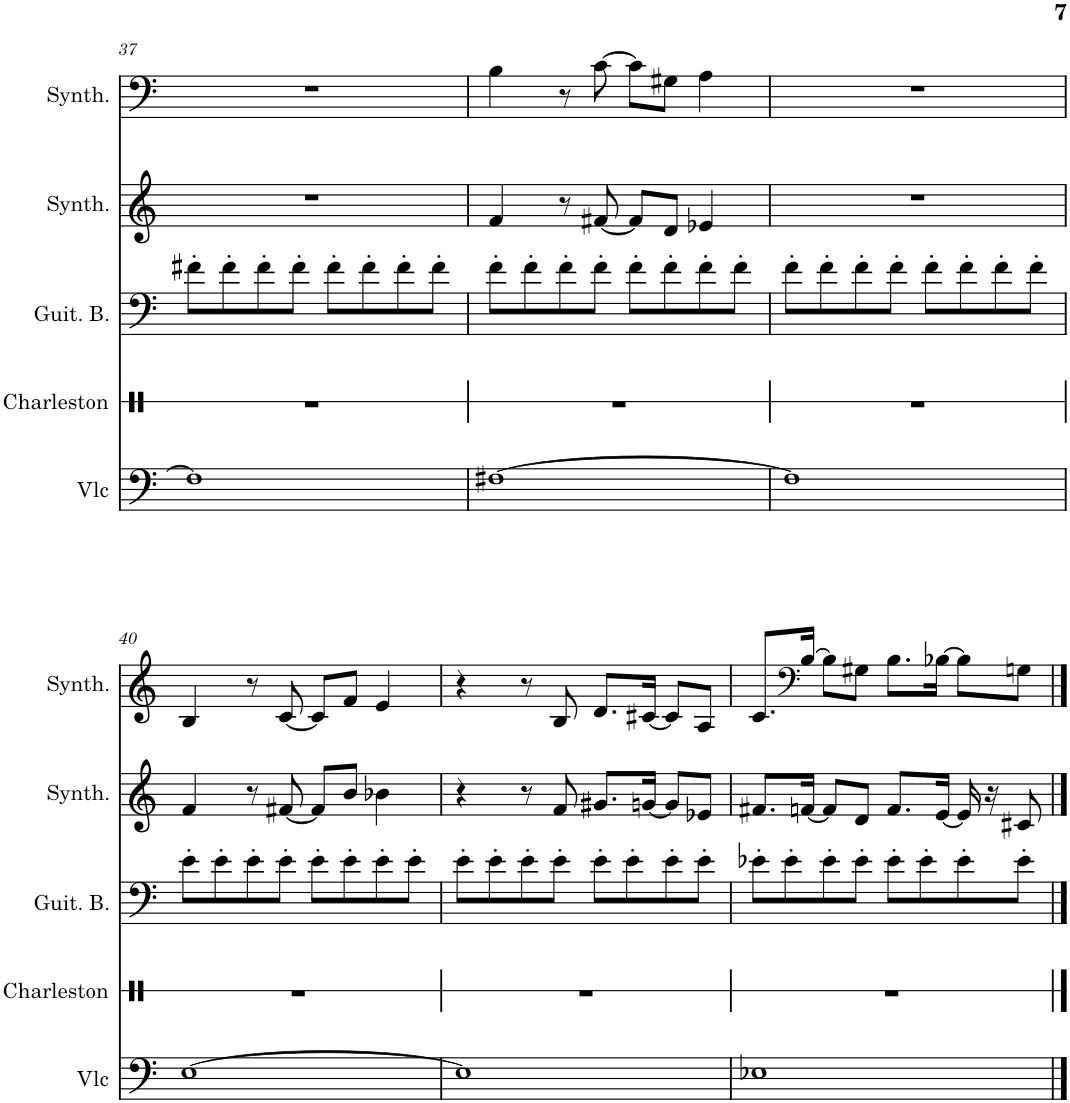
**kern	**kern	**kern	**kern	**kern
*part5	*part4	*part3	*part2	*part1
*staff5	*staff4	*staff3	*staff2	*staff1
*I"Violoncelle, Triangle	*I"Charleston, Noise	*I"Guitare Basse, Triangle	*I"Synthétiseur d'effets, Square B	*I"Synthétiseur d'effets, Square A
*I'Vlc	*I'Charleston	*I'Guit. B.	*I'Synth.	*I'Synth.
!!LO:PB:g=z
*clefF4	*clefX	*clefF4	*clefF4	*clefF4
*	*	*Trd7c12	*	*
*k[]	*k[]	*k[]	*k[]	*k[]
*M4/4	*M4/4	*M4/4	*M4/4	*M4/4
=37	=37	=37	=37	=37
1F#]	1r	8f#X'\L	1r	1r
.	.	8f#'\	.	.
.	.	8f#'\	.	.
.	.	8f#'\J	.	.
.	.	8f#'\L	.	.
.	.	8f#'\	.	.
.	.	8f#'\	.	.
.	.	8f#'\J	.	.
=38	=38	=38	=38	=38
[1F#X	1r	8f'\L	4f/	4B\
.	.	8f'\	.	.
.	.	8f'\	8r	8r
.	.	8f'\J	[8f#X/	[8c\
.	.	8f'\L	8f#/L]	8c\L]
.	.	8f'\	8d/J	8G#X\J
.	.	8f'\	4e-X/	4A\
.	.	8f'\J	.	.
=39	=39	=39	=39	=39
1F#]	1r	8f'\L	1r	1r
.	.	8f'\	.	.
.	.	8f'\	.	.
.	.	8f'\J	.	.
.	.	8f'\L	.	.
.	.	8f'\	.	.
.	.	8f'\	.	.
.	.	8f'\J	.	.
!!LO:LB:g=z
=40	=40	=40	=40	=40
[1E	1r	8e'\L	4f/	4B/
.	.	8e'\	.	.
.	.	8e'\	8r	8r
.	.	8e'\J	[8f#X/	[8c/
.	.	8e'\L	8f#/L]	8c/L]
.	.	8e'\	8b/J	8f/J
.	.	8e'\	4b-X\	4e/
.	.	8e'\J	.	.
=41	=41	=41	=41	=41
1E]	1r	8e'\L	4r	4r
.	.	8e'\	.	.
.	.	8e'\	8r	8r
.	.	8e'\J	8f/	8B/
.	.	8e'\L	8.g#X/L	8.d/L
.	.	8e'\	.	.
.	.	.	[16gn/Jk	[16c#X/Jk
.	.	8e'\	8g/L]	8c#/L]
.	.	8e'\J	8e-X/J	8A/J
=42	=42	=42	=42	=42
1E-X	1r	8e-X'\L	8.f#X/L	8.c/L
.	.	8e-'\	.	.
*	*	*	*	*clefF4
.	.	.	[16fn/Jk	[16B/Jk
.	.	8e-'\	8f/L]	8B\L]
.	.	8e-'\J	8d/J	8G#X\J
.	.	8e-'\L	8.f/L	8.B\L
.	.	8e-'\	.	.
.	.	.	[16e/Jk	[16B-X\Jk
.	.	8e-'\	16e/]	8B-\L]
.	.	.	16r	.
.	.	8e-'\J	8c#X/	8Gn\J
==	==	==	==	==
*-	*-	*-	*-	*-
